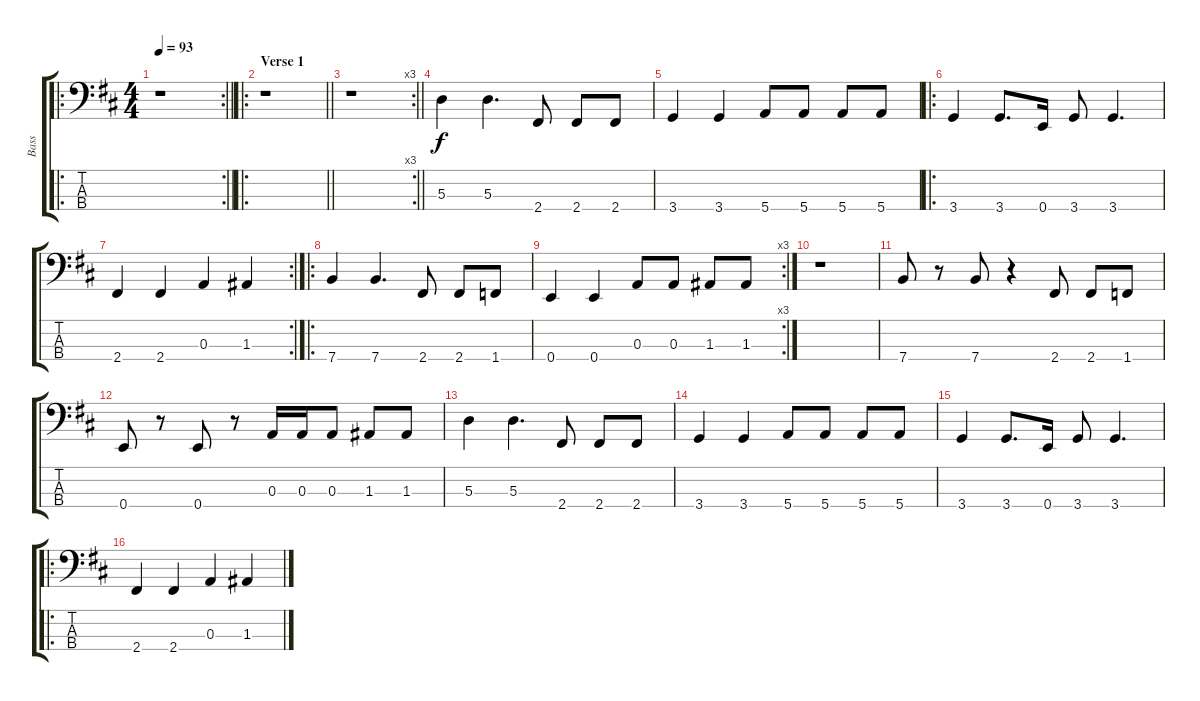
\track ("Bass" "Bass") {instrument electricbasspick}
\staff {score tabs}
\tuning (G2 D2 A1 E1) {hide}
\ro
\rc 2
\ts (4 4)
\tempo 93
\clef f4
\barLineRight lightlight
\ks d
r.1{dy f instrument electricbasspick} |
\ro
\section ("" "Verse 1")
\barLineRight lightlight
r.1 |
\rc 3
\barLineRight lightlight
r.1 |
5.3.4 5.3.4{d} 2.4.8 2.4.8 2.4.8 |
3.4.4 3.4.4 5.4.8 5.4.8 5.4.8 5.4.8 |
\ro
3.4.4 3.4.8{d} 0.4.16 3.4.8 3.4.4{d} |
\rc 2
2.4.4 2.4.4 0.3.4 1.3.4 |
\ro
7.4.4 7.4.4{d} 2.4.8 2.4.8 1.4.8 |
\rc 3
0.4.4 0.4.4 0.3.8 0.3.8 1.3.8 1.3.8 |
r.1 |
7.4.8 r.8 7.4.8 r.4 2.4.8 2.4.8 1.4.8 |
0.4.8 r.8 0.4.8 r.8 0.3.16 0.3.16 0.3.8 1.3.8 1.3.8 |
5.3.4 5.3.4{d} 2.4.8 2.4.8 2.4.8 |
3.4.4 3.4.4 5.4.8 5.4.8 5.4.8 5.4.8 |
3.4.4 3.4.8{d} 0.4.16 3.4.8 3.4.4{d} |
\ro
2.4.4 2.4.4 0.3.4 1.3.4
